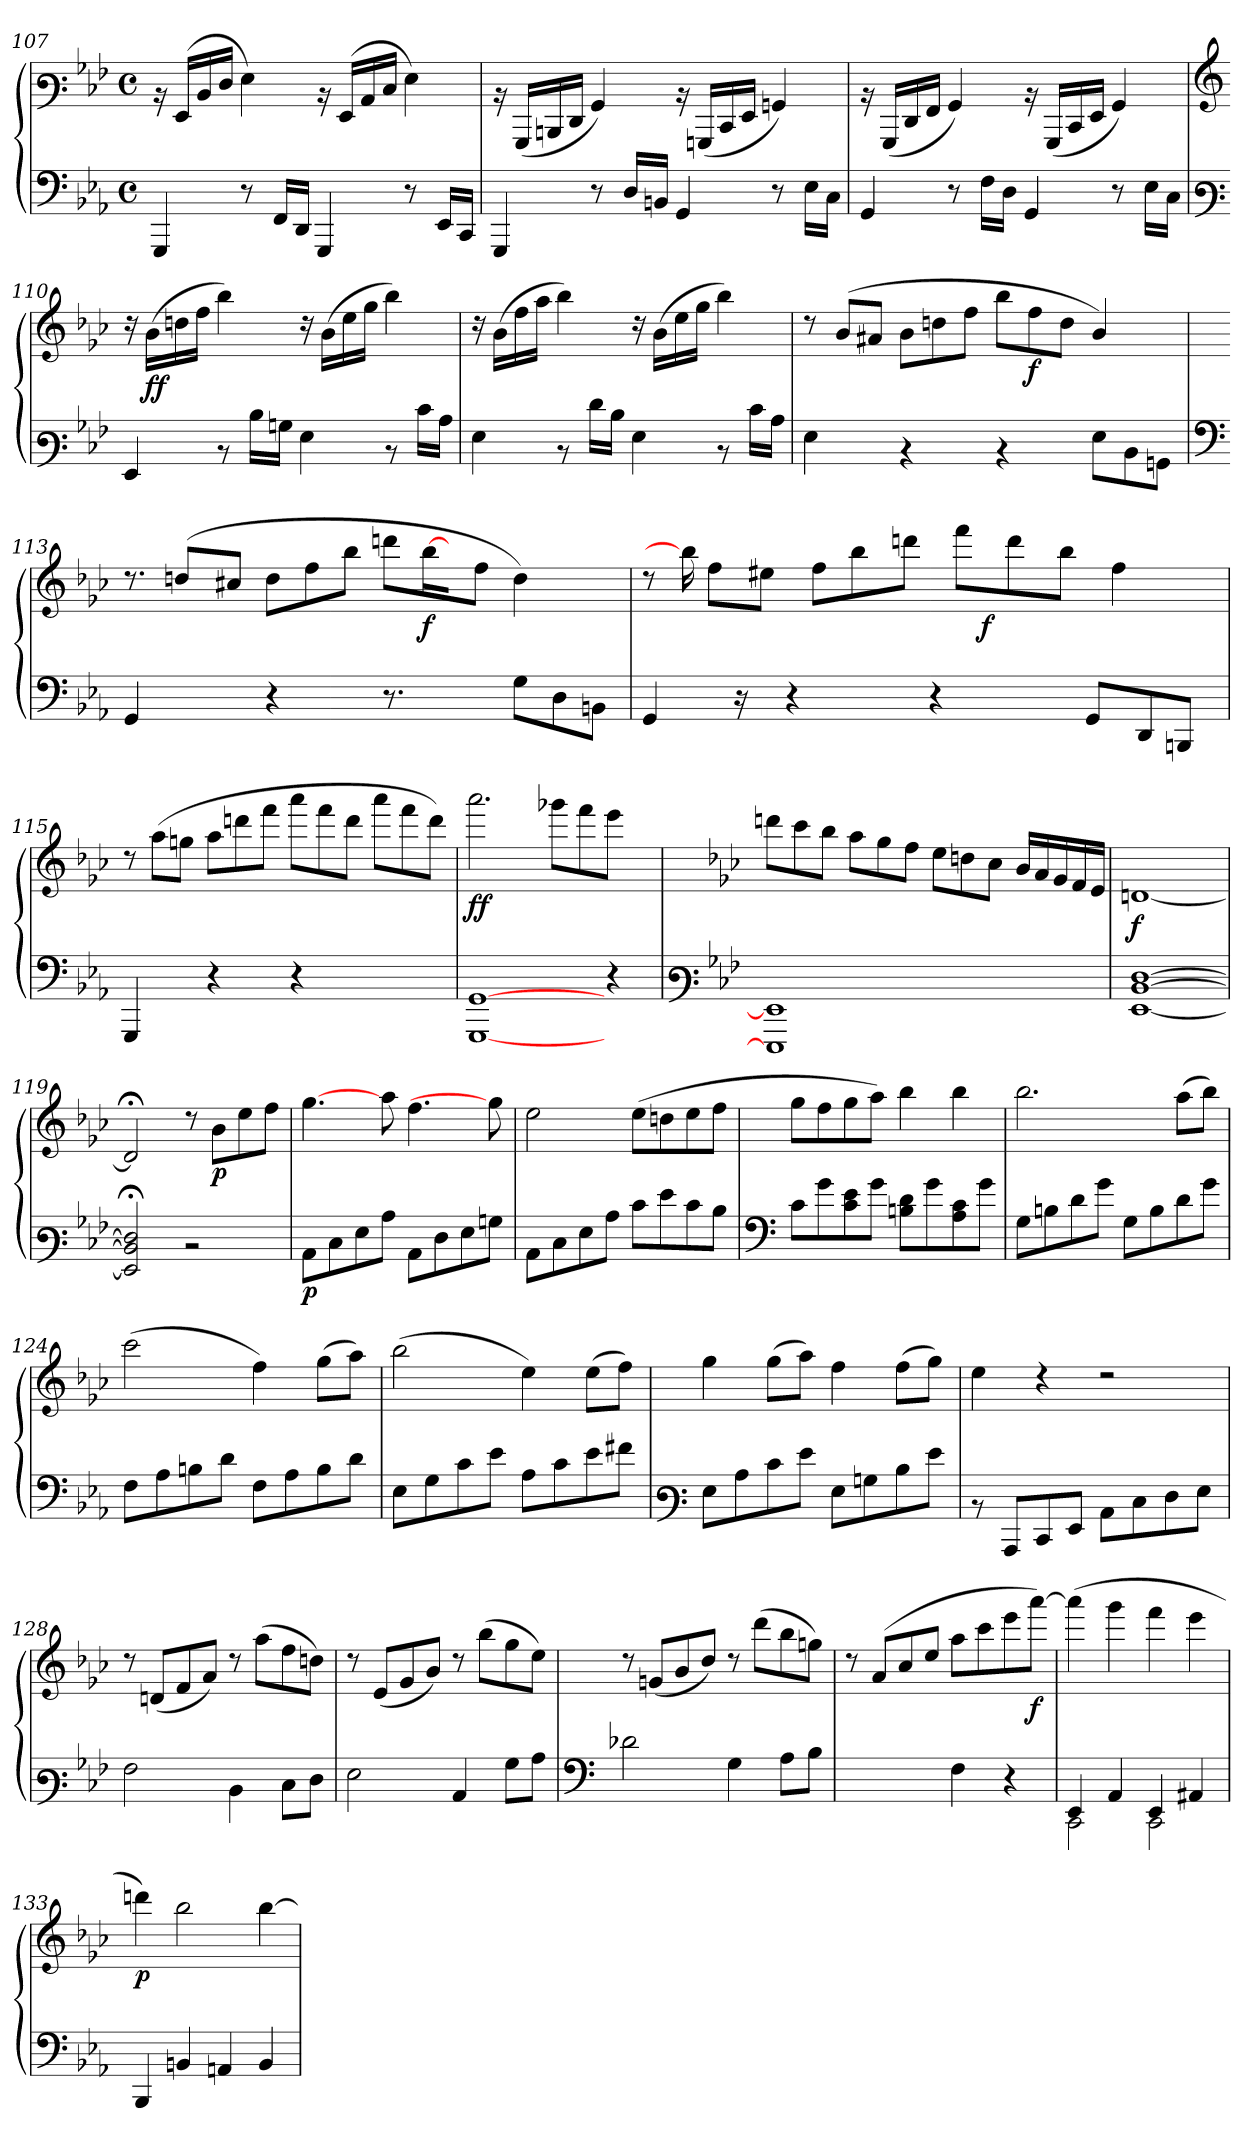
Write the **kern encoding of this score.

**kern	**kern	**dynam
*part1	*part1	*part1
*staff2	*staff1	*staff1/2
!!LO:LB:g=z
*clefF4	*clefF3	*
*k[b-e-a-]	*k[b-e-a-]	*
*M4/4	*M4/4	*
*met(c)	*met(c)	*
=107	=107	=107
4GGG/	16rC	.
.	(>16GG/LL	.
.	16D/	.
.	16F/JJ	.
8r	4G\)	.
16FF/LL	.	.
16DD/JJ	.	.
4GGG/	16rC	.
.	(>16GG/LL	.
.	16C/	.
.	16E-/JJ	.
8r	4G\)	.
16EE-/LL	.	.
16CC/JJ	.	.
=108	=108	=108
4GGG/	16rC	.
.	(<16BBB-/LL	.
.	16DDn/	.
.	16FF/JJ	.
8r	4BB-/)	.
16D/LL	.	.
16BBn/JJ	.	.
4GG/	16rC	.
.	(<16BBB/LL	.
.	16EE-/	.
.	16GG/JJ	.
8r	4BB/)	.
16E-\LL	.	.
16C\JJ	.	.
=109	=109	=109
4GG/	16rC	.
.	(<16BBB-/LL	.
.	16FF/	.
.	16AA-/JJ	.
8r	4BB-/)	.
16F\LL	.	.
16D\JJ	.	.
4GG/	16rC	.
.	(<16BBB-/LL	.
.	16EE-/	.
.	16GG/JJ	.
8r	4BB-/)	.
16E-\LL	.	.
16C\JJ	.	.
!!LO:LB:g=z
=110	=110	=110
*clefF3	*clefG3	*
4GG/	16ra	.
!	!	!LO:DY:b
!	!	!LO:DY:n=1:b
.	(>16g\LL	f f
.	16bn\	.
.	16dd\JJ	.
8rD	4gg\)	.
16d\LL	.	.
16Bn\JJ	.	.
4G\	16ra	.
.	(>16g\LL	.
.	16cc\	.
.	16ee-\JJ	.
8rD	4gg\)	.
16e-\LL	.	.
16c\JJ	.	.
=111	=111	=111
4G\	16ra	.
.	(>16g\LL	.
.	16dd\	.
.	16ff\JJ	.
8rD	4gg\)	.
16f\LL	.	.
16d\JJ	.	.
4G\	16ra	.
.	(>16g\LL	.
.	16cc\	.
.	16ee-\JJ	.
8rD	4gg\)	.
16e-\LL	.	.
16c\JJ	.	.
=112	=112	=112
4G\	8rb	.
.	(>8g/L	.
8ryy	8f#X/J	.
4rD	8g\L	.
.	8bn\	.
8ryy	8dd\J	.
4rD	8gg\L	.
!	!	!LO:DY:b
.	8dd\	f
8ryy	8b\J	.
8G\L	4g/)	.
8D\	.	.
8BBn\J	8ryy	.
!!LO:LB:g=z
=113	=113	=113
*clefF4	*	*
4GG/	8.rb	.
.	(>8bn/L	.
8.ryy	.	.
.	8a#X/J	.
4r	8b\L	.
.	8dd\	.
8ryy	8gg\J	.
8.r	8bbn\L	.
!	!	!LO:DY:b
.	[16gg\	f
8.ryy	16ryy	.
.	8dd\J	.
8G\L	4b\)	.
8D\	.	.
8BBn\J	8ryy	.
=114	=114	=114
*	*^	*
4GG/	8rb	2..ryy	.
.	16gg\]	.	.
.	8dd\L	.	.
16r	.	.	.
16ryy	8cc#X\J	.	.
4r	.	.	.
.	8dd\L	.	.
.	8gg\	.	.
8ryy	.	.	.
.	8bbn\J	.	.
4r	.	.	.
.	8ddd\L	.	.
!	!	!	!LO:DY:b
.	.	2ryy	f
.	8bb\	.	.
8ryy	.	.	.
.	8gg\J	.	.
8GG/L	.	.	.
.	4dd\	.	.
8DD/	.	.	.
8BBBn/J	.	8ryy	.
.	16ryy	.	.
*	*v	*v	*
=115	=115	=115
4GGG/	8rb	.
.	(>8ff\L	.
8ryy	8een\J	.
4r	8ff\L	.
.	8bbn\	.
8ryy	8ddd\J	.
4r	8fff\L	.
.	8ddd\	.
2ryy	8bb\J	.
.	8fff\L	.
.	8ddd\	.
.	8bb\J)	.
=116	=116	=116
*^	*	*
!	!	!	!LO:DY:b
!	!	!	!LO:DY:n=1:b
[>1GG	[<1GGG	2.fff\	f f
.	.	8eee-X\L	.
.	.	8ddd\	.
4r	4ryy	8ccc\J	.
.	.	8ryy	.
!!LO:PB:g=z
=117	=117	=117	=117
*clefF3	*	*	*
*k[b-e-a-]	*	*k[b-e-a-]	*
1GG]	1GGG]	8bbn\L	.
.	.	8aa-\	.
.	.	8gg\J	.
.	.	8ff\L	.
.	.	8ee-\	.
.	.	8dd\J	.
.	.	8cc\L	.
.	.	8bn\	.
4..ryy	4..ryy	8a-\J	.
.	.	16g/LL	.
.	.	16f/	.
.	.	16e-/	.
.	.	16d/	.
.	.	16c/JJ	.
=118	=118	=118	=118
!	!	!	!LO:DY:b
[<1D [>1F	[<1GG	[<1Bn	f
*v	*v	*	*
=119	=119	=119
2GG/];< 2D/];< 2F/];<	2B;</]	.
2rE	8rb	.
!	!	!LO:DY:b
.	8g\L	p
.	8cc\	.
.	8dd\J	.
=120	=120	=120
!	!	!LO:DY:b=2
8C\L	[>4.ee-\	p
8E-\	.	.
8G\	.	.
8c\J	8ff\	.
8C\L	4.dd\	.
8F\	.	.
8G\	.	.
8Bn\J	8ee-\]	.
=121	=121	=121
8C\L	2cc\	.
8E-\	.	.
8G\	.	.
8c\J	.	.
8e-\L	(>8cc\L	.
8g\	8bn\	.
8e-\	8cc\	.
8d\J	8dd\J	.
!!LO:LB:g=z
=122	=122	=122
*clefF4	*	*
8c\L	8ee-\L	.
8g\	8dd\	.
8c\ 8e-\	8ee-\	.
8g\J	8ff\J)	.
8Bn\ 8d\L	4gg\	.
8g\	.	.
8A-\ 8c\	4gg\	.
8g\J	.	.
=123	=123	=123
8G\L	2.gg\	.
8Bn\	.	.
8d\	.	.
8g\J	.	.
8G\L	.	.
8B\	.	.
8d\	(>8ff\L	.
8g\J	8gg\J)	.
=124	=124	=124
8F\L	(>2aa-\	.
8A-\	.	.
8Bn\	.	.
8d\J	.	.
8F\L	4dd\)	.
8A-\	.	.
8B\	(>8ee-\L	.
8d\J	8ff\J)	.
=125	=125	=125
8E-\L	(>2gg\	.
8G\	.	.
8c\	.	.
8e-\J	.	.
8A-\L	4cc\)	.
8c\	.	.
8e-\	(>8cc\L	.
8f#X\J	8dd\J)	.
!!LO:LB:g=z
=126	=126	=126
*clefF3	*	*
8G\L	4ee-\	.
8c\	.	.
8e-\	(>8ee-\L	.
8g\J	8ff\J)	.
8G\L	4dd\	.
8Bn\	.	.
8d\	(>8dd\L	.
8g\J	8ee-\J)	.
=127	=127	=127
8rD	4cc\	.
8CC/L	.	.
8EE-/	4rb	.
8GG/J	.	.
8C\L	2rb	.
8E-\	.	.
8F\	.	.
8G\J	.	.
=128	=128	=128
2A-\	8rb	.
.	(<8Bn/L	.
.	8d/	.
.	8f/J)	.
4D\	8rb	.
.	(>8ff\L	.
8E-\L	8dd\	.
8F\J	8bn\J)	.
=129	=129	=129
2G\	8rb	.
.	(<8c/L	.
.	8e-/	.
.	8g/J)	.
4C/	8rb	.
.	(>8gg\L	.
8B-\L	8ee-\	.
8c\J	8cc\J)	.
!!LO:LB:g=z
=130	=130	=130
*clefF4	*	*
2d-X\	8rb	.
.	(<8en/L	.
.	8g/	.
.	8b-/J)	.
4G\	8rb	.
.	(>8bb-\L	.
8A-\L	8gg\	.
8B-\J	8een\J)	.
=131	=131	=131
2ryy	8rb	.
.	(>8f/L	.
.	8a-/	.
.	8cc/J	.
4F\	8ff\L	.
.	8aa-\	.
4r	8ccc\	.
!	!	!LO:DY:b
.	[>8fff\J)	f
=132	=132	=132
*^	*	*
4EE-/	2CC\	(>4fff\]	.
4AA-/	.	4eee-\	.
4EE-/	2CC\	4ddd\	.
4AA#X/	.	4ccc\	.
*v	*v	*	*
=133	=133	=133
!	!	!LO:DY:b
4BBB-/	4bbn\)	p
4BB/	2gg\	.
4AAn/	.	.
4BB/	[>4gg\	.
=	=	=
*-	*-	*-
